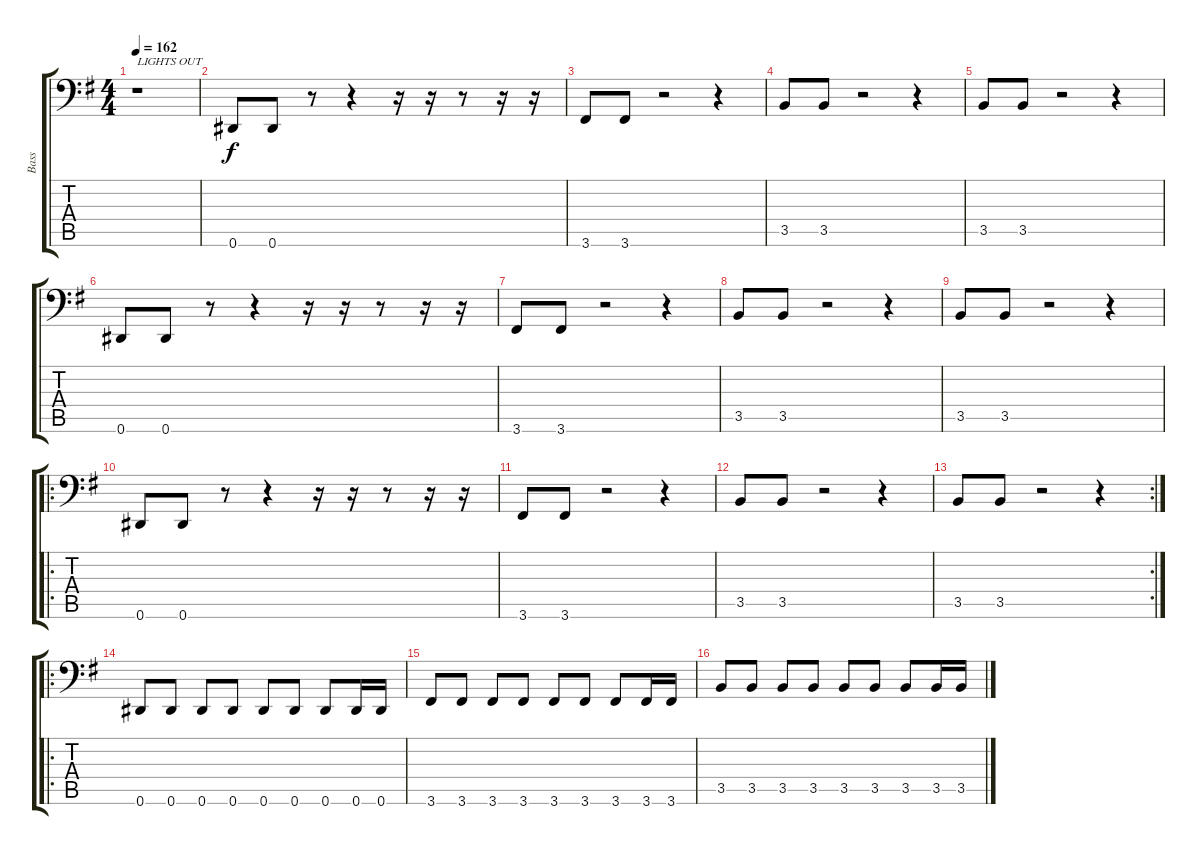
\track ("Bass" "Bass") {instrument electricbasspick}
\staff {score tabs}
\tuning (Eb3 Bb2 Gb2 Db2 Ab1 Eb1) {hide}
\ts (4 4)
\tempo 162
\clef f4
\ks g
r.1{txt "LIGHTS OUT" dy f instrument electricbasspick} |
0.6.8 0.6.8 r.8 r.4 r.16 r.16 r.8 r.16 r.16 |
3.6.8 3.6.8 r.2 r.4 |
3.5.8 3.5.8 r.2 r.4 |
3.5.8 3.5.8 r.2 r.4 |
0.6.8 0.6.8 r.8 r.4 r.16 r.16 r.8 r.16 r.16 |
3.6.8 3.6.8 r.2 r.4 |
3.5.8 3.5.8 r.2 r.4 |
3.5.8 3.5.8 r.2 r.4 |
\ro
0.6.8 0.6.8 r.8 r.4 r.16 r.16 r.8 r.16 r.16 |
3.6.8 3.6.8 r.2 r.4 |
3.5.8 3.5.8 r.2 r.4 |
\rc 2
3.5.8 3.5.8 r.2 r.4 |
\ro
0.6.8 0.6.8 0.6.8 0.6.8 0.6.8 0.6.8 0.6.8 0.6.16 0.6.16 |
3.6.8 3.6.8 3.6.8 3.6.8 3.6.8 3.6.8 3.6.8 3.6.16 3.6.16 |
3.5.8 3.5.8 3.5.8 3.5.8 3.5.8 3.5.8 3.5.8 3.5.16 3.5.16
